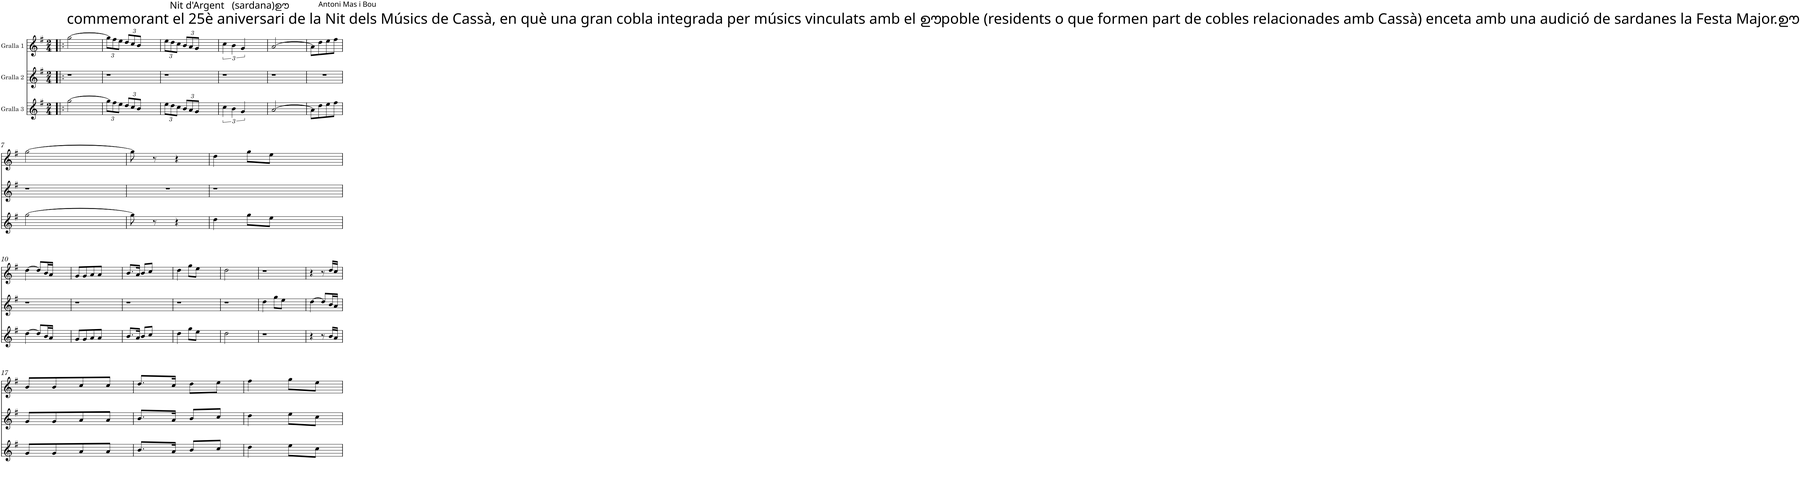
**kern	**kern	**kern
*part3	*part2	*part1
*staff3	*staff2	*staff1
*I"Gralla 3	*I"Gralla 2	*I"Gralla 1
*clefG2	*clefG2	*clefG2
*k[f#]	*k[f#]	*k[f#]
*M2/4	*M2/4	*M2/4
=1!|:	=1!|:	=1!|:
!	!	!LO:TX:a:t=commemorant el 25è aniversari de la Nit dels Músics de Cassà, en què una gran cobla integrada per músics vinculats amb el ഊpoble (residents o que formen part de cobles relacionades amb Cassà) enceta amb una audició de sardanes la Festa Major.ഊ
[2gg\	2r	[2gg\
2ryy	2ryy	2ryy
=2	=2	=2
*Xbrackettup	*	*Xbrackettup
12gg\L]	2r	12gg\L]
12ff#\	.	12ff#\
12ee\J	.	12ee\J
12dd/L	.	12dd/L
12cc/	.	12cc/
12b/J	.	12b/J
2ryy	2ryy	2ryy
=3	=3	=3
12ee\L	2r	12ee\L
!	!	!LO:TX:a:t=Nit d'Argent   (sardana)ഊ
12dd\	.	12dd\
12cc\J	.	12cc\J
12b/L	.	12b/L
12a/	.	12a/
12g/J	.	12g/J
2ryy	2ryy	2ryy
=4	=4	=4
*brackettup	*	*brackettup
6cc\	2r	6cc\
6b\	.	6b\
6g/	.	6g/
2ryy	2ryy	2ryy
=5	=5	=5
[2a/	2r	[2a/
2ryy	2ryy	2ryy
=6	=6	=6
8a\L]	2r	8a\L]
!	!	!LO:TX:a:t=Antoni Mas i Bou
8dd\	.	8dd\
8ee\	.	8ee\
8ff#\J	.	8ff#\J
!!LO:LB:g=z
=7	=7	=7
[2gg\	2r	[2gg\
2ryy	2ryy	2ryy
=8	=8	=8
8gg\]	2r	8gg\]
8r	.	8r
4r	.	4r
=9	=9	=9
4dd\	2r	4dd\
8gg\L	.	8gg\L
8ee\J	.	8ee\J
2ryy	2ryy	2ryy
!!LO:LB:g=z
=10	=10	=10
[4dd\	2r	[4dd\
8dd/L]	.	8dd/L]
16b/L	.	16b/L
16a/JJ	.	16a/JJ
2ryy	2ryy	2ryy
=11	=11	=11
8g/L	2r	8g/L
8g/	.	8g/
8a/	.	8a/
8a/J	.	8a/J
2ryy	2ryy	2ryy
=12	=12	=12
8.b/L	2r	8.b/L
16a/Jk	.	16a/Jk
8b/L	.	8b/L
8cc/J	.	8cc/J
2ryy	2ryy	2ryy
=13	=13	=13
4dd\	2r	4dd\
8gg\L	.	8gg\L
8ee\J	.	8ee\J
2ryy	2ryy	2ryy
=14	=14	=14
2dd\	2r	2dd\
2ryy	2ryy	2ryy
=15	=15	=15
2r	4dd\	2r
.	8gg\L	.
.	8ee\J	.
2ryy	2ryy	2ryy
=16	=16	=16
4r	[4dd\	4r
8r	8dd/L]	8r
16b/LL	16b/L	16dd/LL
16a/JJ	16a/JJ	16cc/JJ
!!LO:LB:g=z
=17	=17	=17
8g/L	8g/L	8b/L
8g/	8g/	8b/
8a/	8a/	8cc/
8a/J	8a/J	8cc/J
=18	=18	=18
8.b/L	8.b/L	8.dd/L
16a/Jk	16a/Jk	16cc/Jk
8b/L	8b/L	8dd\L
8cc/J	8cc/J	8ee\J
=19	=19	=19
4dd\	4dd\	4ff#\
8ee\L	8ee\L	8gg\L
8cc\J	8cc\J	8ee\J
=	=	=
*-	*-	*-
